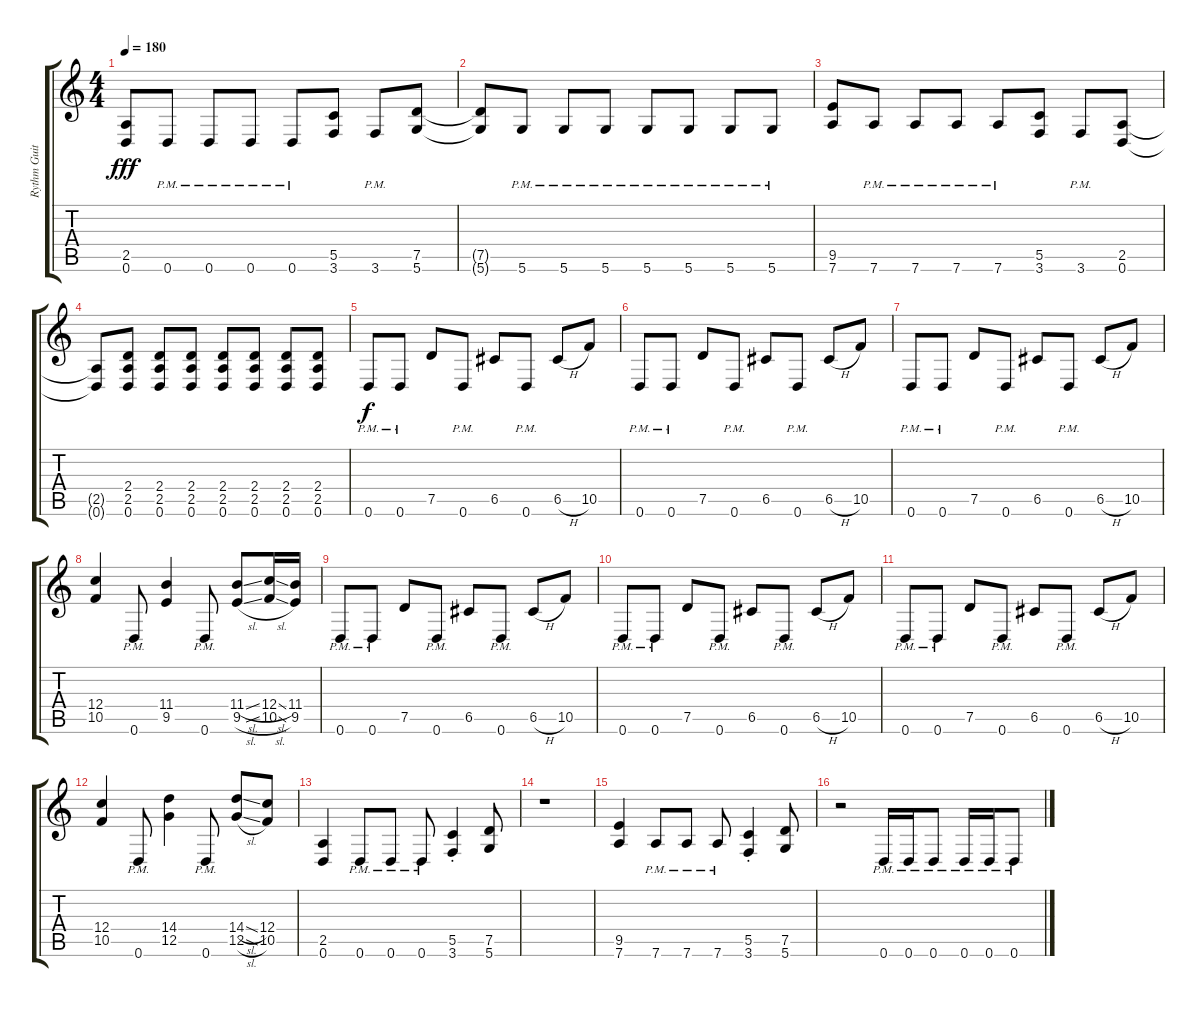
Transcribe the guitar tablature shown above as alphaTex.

\track ("Rythm Guitar" "Rythm Guit") {instrument overdrivenguitar}
\staff {score tabs}
\tuning (D4 A3 F3 C3 G2 D2) {hide}
\ts (4 4)
\tempo 180
\clef g2
\ks c
(2.5 0.6).8{dy fff} 0.6{pm}.8 0.6{pm}.8 0.6{pm}.8 0.6{pm}.8 (5.5 3.6).8 3.6{pm}.8 (7.5 5.6).8 |
(7.5{t} 5.6{t}).8 5.6{pm}.8 5.6{pm}.8 5.6{pm}.8 5.6{pm}.8 5.6{pm}.8 5.6{pm}.8 5.6{pm}.8 |
(9.5 7.6).8 7.6{pm}.8 7.6{pm}.8 7.6{pm}.8 7.6{pm}.8 (5.5 3.6).8 3.6{pm}.8 (2.5 0.6).8 |
(2.5{t} 0.6{t}).8 (2.4 2.5 0.6).8 (2.4 2.5 0.6).8 (2.4 2.5 0.6).8 (2.4 2.5 0.6).8 (2.4 2.5 0.6).8 (2.4 2.5 0.6).8 (2.4 2.5 0.6).8 |
0.6{pm}.8{dy f} 0.6{pm}.8 7.5.8 0.6{pm}.8 6.5.8 0.6{pm}.8 6.5{h}.8 10.5.8 |
0.6{pm}.8 0.6{pm}.8 7.5.8 0.6{pm}.8 6.5.8 0.6{pm}.8 6.5{h}.8 10.5.8 |
0.6{pm}.8 0.6{pm}.8 7.5.8 0.6{pm}.8 6.5.8 0.6{pm}.8 6.5{h}.8 10.5.8 |
(12.4 10.5).4 0.6{pm}.8 (11.4 9.5).4 0.6{pm}.8 (11.4{sl} 9.5{sl}).8 (12.4{sl} 10.5{sl}).16 (11.4 9.5).16 |
0.6{pm}.8 0.6{pm}.8 7.5.8 0.6{pm}.8 6.5.8 0.6{pm}.8 6.5{h}.8 10.5.8 |
0.6{pm}.8 0.6{pm}.8 7.5.8 0.6{pm}.8 6.5.8 0.6{pm}.8 6.5{h}.8 10.5.8 |
0.6{pm}.8 0.6{pm}.8 7.5.8 0.6{pm}.8 6.5.8 0.6{pm}.8 6.5{h}.8 10.5.8 |
(12.4 10.5).4 0.6{pm}.8 (14.4 12.5).4 0.6{pm}.8 (14.4{sl} 12.5{sl}).8 (12.4 10.5).8 |
(2.5 0.6).4 0.6{pm}.8 0.6{pm}.8 0.6{pm}.8 (5.5{st} 3.6{st}).4 (7.5 5.6).8 |
r.1 |
(9.5 7.6).4 7.6{pm}.8 7.6{pm}.8 7.6{pm}.8 (5.5{st} 3.6{st}).4 (7.5 5.6).8 |
r.2 0.6{pm}.16 0.6{pm}.16 0.6{pm}.8 0.6{pm}.16 0.6{pm}.16 0.6{pm}.8
